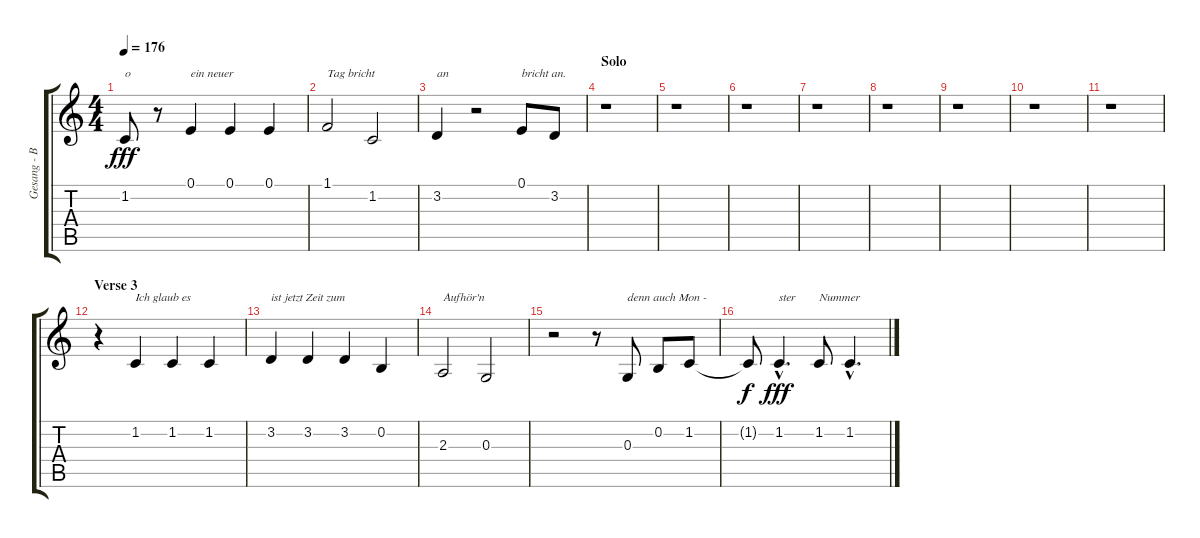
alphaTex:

\track ("Gesang - Bela B." "Gesang - B") {instrument lead8bassandlead}
\staff {score tabs}
\tuning (E4 B3 G3 D3 A2 E2) {hide}
\ts (4 4)
\tempo 176
\clef g2
\ks c
1.2.8{txt "o" dy fff} r.8 0.1.4{txt "ein neuer"} 0.1.4 0.1.4 |
1.1.2{txt "Tag bricht"} 1.2.2 |
3.2.4{txt "an"} r.2 0.1.8{txt "bricht an."} 3.2.8 |
\section ("" "Solo")
r.1 |
r.1 |
r.1 |
r.1 |
r.1 |
r.1 |
r.1 |
r.1 |
\section ("" "Verse 3")
r.4 1.2.4{txt "Ich glaub es"} 1.2.4 1.2.4 |
3.2.4{txt "ist jetzt Zeit zum"} 3.2.4 3.2.4 0.2.4 |
2.3.2{txt "Aufhör'n"} 0.3.2 |
r.2 r.8 0.3.8{txt "denn auch Mon -"} 0.2.8 1.2.8 |
1.2{t}.8{dy f} 1.2{hac}.4{d txt "ster" dy fff} 1.2.8{txt "Nummer"} 1.2{hac}.4{d}
